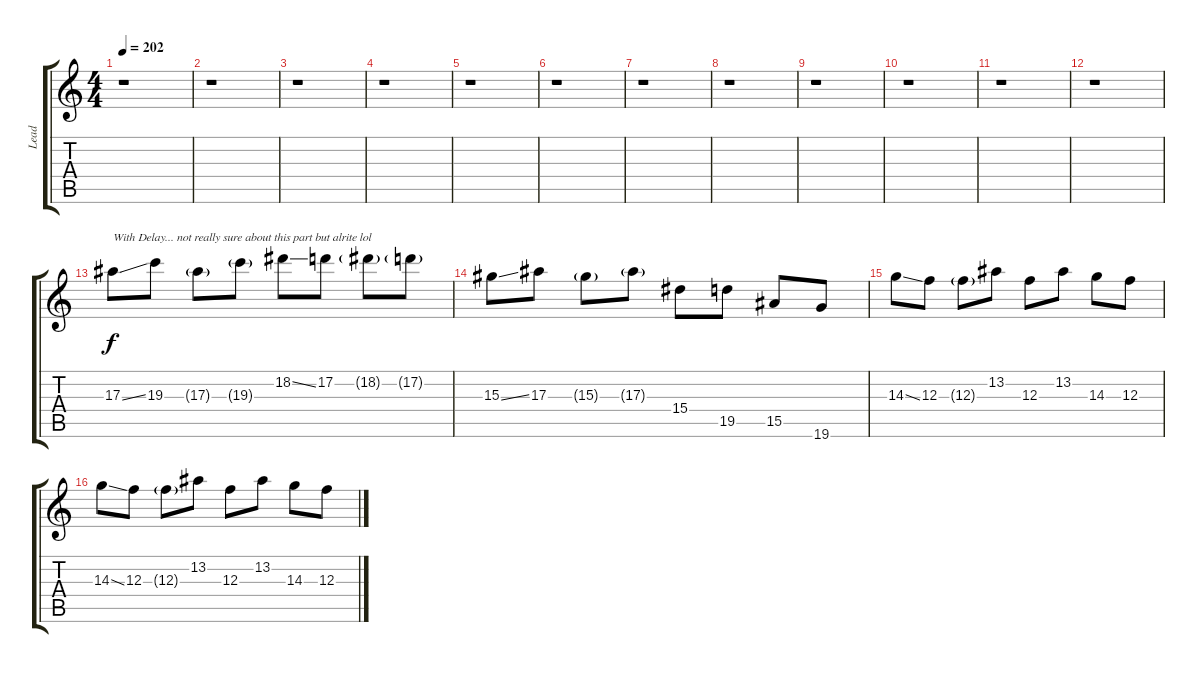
\track ("Lead" "Lead") {instrument distortionguitar}
\staff {score tabs}
\tuning (D4 A3 F3 C3 G2 C2) {hide}
\ts (4 4)
\tempo 202
\clef g2
\ks c
r.1{dy f} |
r.1 |
r.1 |
r.1 |
r.1 |
r.1 |
r.1 |
r.1 |
r.1 |
r.1 |
r.1 |
r.1 |
17.3{ss}.8{txt "With Delay... not really sure about this part but alrite lol"} 19.3.8 17.3{g}.8 19.3{g}.8 18.2{ss}.8 17.2.8 18.2{g}.8 17.2{g}.8 |
15.3{ss}.8 17.3.8 15.3{g}.8 17.3{g}.8 15.4.8 19.5.8 15.5.8 19.6.8 |
14.3{ss}.8 12.3.8 12.3{g}.8 13.2.8 12.3.8 13.2.8 14.3.8 12.3.8 |
14.3{ss}.8 12.3.8 12.3{g}.8 13.2.8 12.3.8 13.2.8 14.3.8 12.3.8
